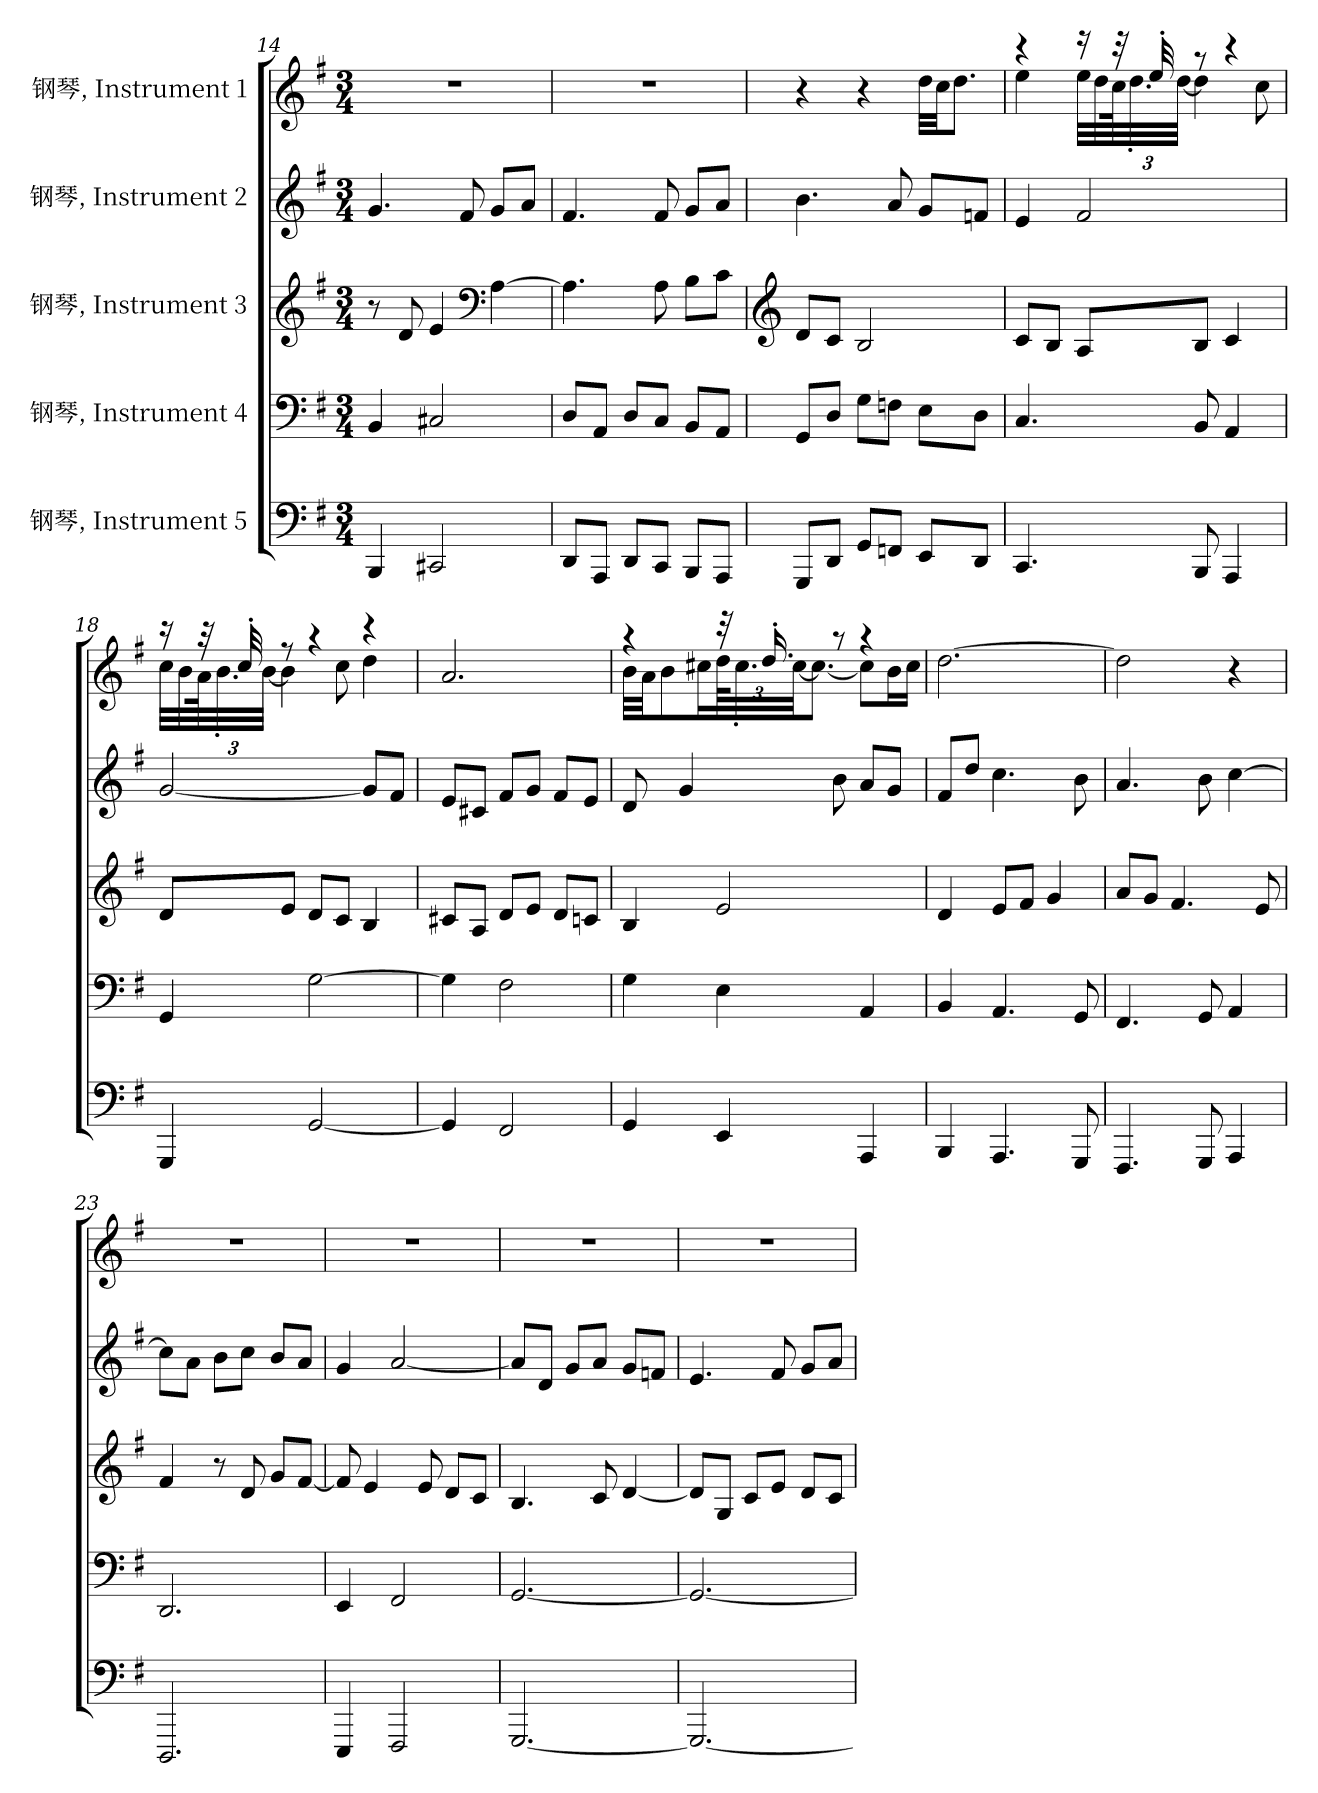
**kern	**kern	**kern	**kern	**kern
*part5	*part4	*part3	*part2	*part1
*staff5	*staff4	*staff3	*staff2	*staff1
*I"钢琴, Instrument 5	*I"钢琴, Instrument 4	*I"钢琴, Instrument 3	*I"钢琴, Instrument 2	*I"钢琴, Instrument 1
*clefF4	*clefF4	*clefG2	*clefG2	*clefG2
*k[f#]	*k[f#]	*k[f#]	*k[f#]	*k[f#]
*M3/4	*M3/4	*M3/4	*M3/4	*M3/4
=14	=14	=14	=14	=14
4BBB/	4BB/	8r	4.g/	2.r
.	.	8d/	.	.
2CC#X/	2C#X/	4e/	.	.
.	.	.	8f#/	.
*	*	*clefF4	*	*
.	.	[4A\	8g/L	.
.	.	.	8a/J	.
=15	=15	=15	=15	=15
8DD/L	8D/L	4.A\]	4.f#/	2.r
8AAA/J	8AA/J	.	.	.
8DD/L	8D/L	.	.	.
8CC/J	8C/J	8A\	8f#/	.
8BBB/L	8BB/L	8B\L	8g/L	.
8AAA/J	8AA/J	8c\J	8a/J	.
=16	=16	=16	=16	=16
*	*	*clefG2	*	*
8GGG/L	8GG/L	8d/L	4.b\	4r
8DD/J	8D/J	8c/J	.	.
8GG/L	8G\L	2B/	.	4r
8FFn/J	8Fn\J	.	8a/	.
8EE/L	8E\L	.	8g/L	32dd\LLL
.	.	.	.	32cc\JJ
.	.	.	.	8.dd\J
8DD/J	8D\J	.	8fn/J	.
!!LO:PB:g=z
=17	=17	=17	=17	=17
*	*	*	*	*^
4.CC/	4.C/	8c/L	4e/	4r	4ee\
.	.	8B/J	.	.	.
.	.	8A/L	2f#/	16r	32ee\LLL
.	.	.	.	.	32dd\
*	*	*	*	*	*Xbrackettup
.	.	.	.	32r	96cc\K
.	.	.	.	.	48.dd'\
.	.	.	.	32ee'/	.
.	.	.	.	.	[48dd\JJJ
8BBB/	8BB/	8B/J	.	8r	4dd\]
4AAA/	4AA/	4c/	.	4r	.
.	.	.	.	.	8cc\
=18	=18	=18	=18	=18	=18
4GGG/	4GG/	8d/L	[2g/	16r	32cc\LLL
.	.	.	.	.	32b\
.	.	.	.	32r	96a\K
.	.	.	.	.	48.b'\
.	.	.	.	32cc'/	.
.	.	.	.	.	[48b\JJJ
.	.	8e/J	.	8r	4b\]
[2GG/	[2G\	8d/L	.	4r	.
.	.	8c/J	.	.	8cc\
.	.	4B/	8g/L]	4r	4dd\
.	.	.	8f#/J	.	.
*	*	*	*	*v	*v
=19	=19	=19	=19	=19
4GG/]	4G\]	8c#X/L	8e/L	2.a/
.	.	8A/J	8c#X/J	.
2FF#/	2F#\	8d/L	8f#/L	.
.	.	8e/J	8g/J	.
.	.	8d/L	8f#/L	.
.	.	8cn/J	8e/J	.
!!LO:LB:g=z
=20	=20	=20	=20	=20
*	*	*	*	*^
4GG/	4G\	4B/	8d/	4r	32b\LLL
.	.	.	.	.	32a\JJ
.	.	.	.	.	8b\
.	.	.	4g/	.	.
.	.	.	.	.	16cc#X\L
4EE/	4E\	2e/	.	32r	96dd\KL
.	.	.	.	.	48.cc#'\
.	.	.	.	16.dd'/	.
.	.	.	.	.	[48cc#\JJ
.	.	.	.	.	8.cc#\J_
.	.	.	8b\	8r	.
4AAA/	4AA/	.	8a/L	4r	8cc#\L]
.	.	.	8g/J	.	16b\L
.	.	.	.	.	16cc#\JJ
*	*	*	*	*v	*v
=21	=21	=21	=21	=21
4BBB/	4BB/	4d/	8f#/L	[2.dd\
.	.	.	8dd/J	.
4.AAA/	4.AA/	8e/L	4.cc\	.
.	.	8f#/J	.	.
.	.	4g/	.	.
8GGG/	8GG/	.	8b\	.
=22	=22	=22	=22	=22
4.FFF#/	4.FF#/	8a/L	4.a/	2dd\]
.	.	8g/J	.	.
.	.	4.f#/	.	.
8GGG/	8GG/	.	8b\	.
4AAA/	4AA/	.	[4cc\	4r
.	.	8e/	.	.
=23	=23	=23	=23	=23
2.DDD/	2.DD/	4f#/	8cc\L]	2.r
.	.	.	8a\J	.
.	.	8r	8b\L	.
.	.	8d/	8cc\J	.
.	.	8g/L	8b/L	.
.	.	[8f#/J	8a/J	.
=24	=24	=24	=24	=24
4EEE/	4EE/	8f#/]	4g/	2.r
.	.	4e/	.	.
2FFF#/	2FF#/	.	[2a/	.
.	.	8e/	.	.
.	.	8d/L	.	.
.	.	8c/J	.	.
!!LO:PB:g=z
=25	=25	=25	=25	=25
[2.GGG/	[2.GG/	4.B/	8a/L]	2.r
.	.	.	8d/J	.
.	.	.	8g/L	.
.	.	8c/	8a/J	.
.	.	[4d/	8g/L	.
.	.	.	8fn/J	.
=26	=26	=26	=26	=26
2.GGG/_	2.GG/_	8d/L]	4.e/	2.r
.	.	8G/J	.	.
.	.	8c/L	.	.
.	.	8e/J	8f#/	.
.	.	8d/L	8g/L	.
.	.	8c/J	8a/J	.
=	=	=	=	=
*-	*-	*-	*-	*-
